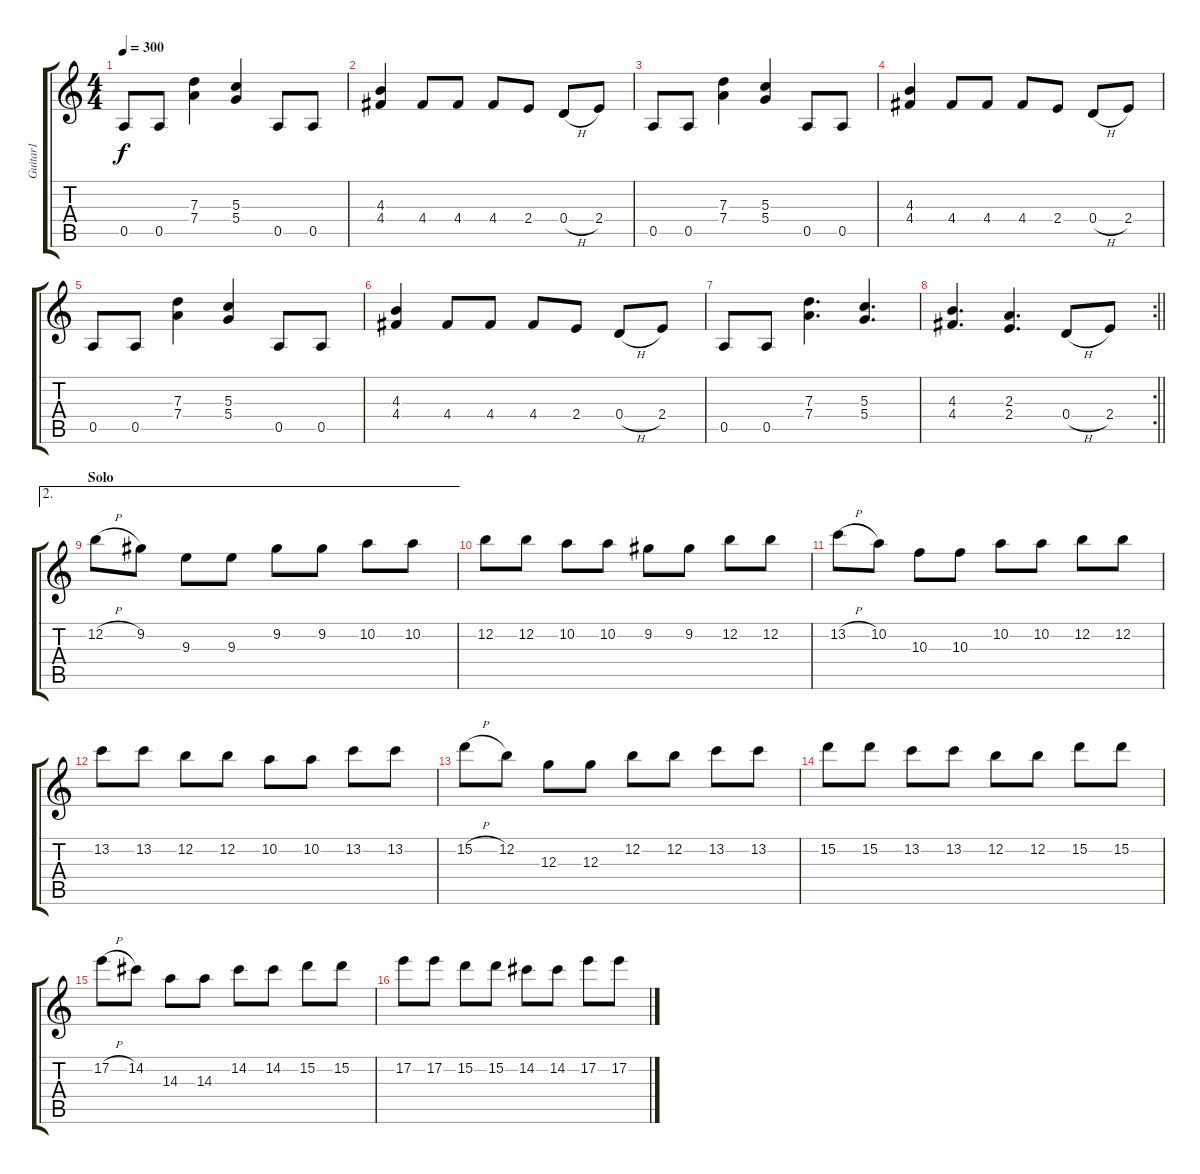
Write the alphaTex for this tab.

\track ("Guitar1" "Guitar1") {instrument overdrivenguitar}
\staff {score tabs}
\tuning (E4 B3 G3 D3 A2 E2) {hide}
\ts (4 4)
\tempo 300
\clef g2
\ks c
0.5.8{dy f} 0.5.8 (7.3 7.4).4 (5.3 5.4).4 0.5.8 0.5.8 |
(4.3 4.4).4 4.4.8 4.4.8 4.4.8 2.4.8 0.4{h}.8 2.4.8 |
0.5.8 0.5.8 (7.3 7.4).4 (5.3 5.4).4 0.5.8 0.5.8 |
(4.3 4.4).4 4.4.8 4.4.8 4.4.8 2.4.8 0.4{h}.8 2.4.8 |
0.5.8 0.5.8 (7.3 7.4).4 (5.3 5.4).4 0.5.8 0.5.8 |
(4.3 4.4).4 4.4.8 4.4.8 4.4.8 2.4.8 0.4{h}.8 2.4.8 |
0.5.8 0.5.8 (7.3 7.4).4{d} (5.3 5.4).4{d} |
\rc 2
\barLineRight lightlight
(4.3 4.4).4{d} (2.3 2.4).4{d} 0.4{h}.8 2.4.8 |
\ae 2
\section ("" "Solo")
12.2{h}.8 9.2.8 9.3.8 9.3.8 9.2.8 9.2.8 10.2.8 10.2.8 |
12.2.8 12.2.8 10.2.8 10.2.8 9.2.8 9.2.8 12.2.8 12.2.8 |
13.2{h}.8 10.2.8 10.3.8 10.3.8 10.2.8 10.2.8 12.2.8 12.2.8 |
13.2.8 13.2.8 12.2.8 12.2.8 10.2.8 10.2.8 13.2.8 13.2.8 |
15.2{h}.8 12.2.8 12.3.8 12.3.8 12.2.8 12.2.8 13.2.8 13.2.8 |
15.2.8 15.2.8 13.2.8 13.2.8 12.2.8 12.2.8 15.2.8 15.2.8 |
17.2{h}.8 14.2.8 14.3.8 14.3.8 14.2.8 14.2.8 15.2.8 15.2.8 |
17.2.8 17.2.8 15.2.8 15.2.8 14.2.8 14.2.8 17.2.8 17.2.8
